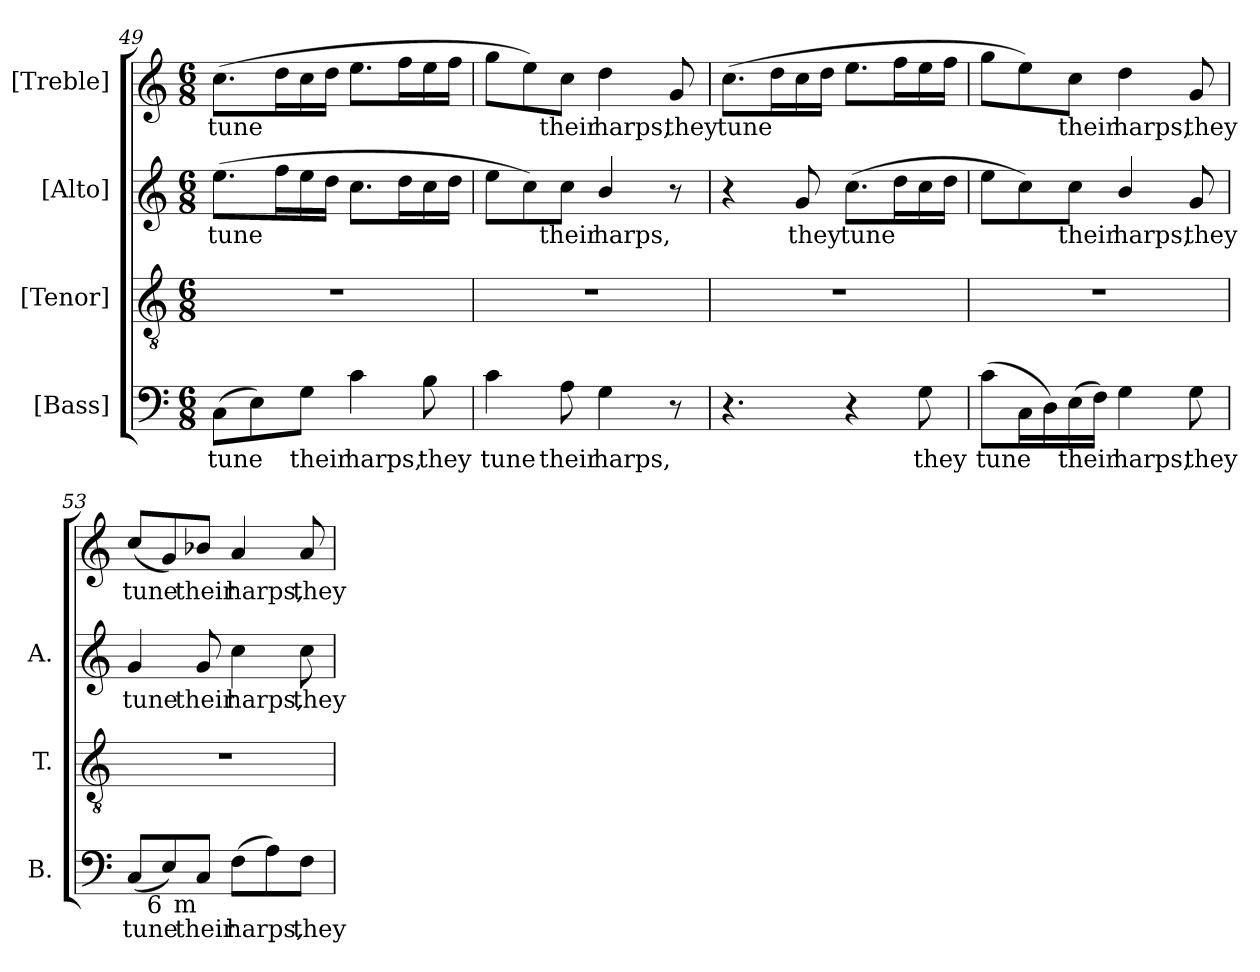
**kern	**text	**kern	**kern	**text	**kern	**text
*part4	*part4	*part3	*part2	*part2	*part1	*part1
*staff4	*staff4	*staff3	*staff2	*staff2	*staff1	*staff1
*I"[Bass]	*	*I"[Tenor]	*I"[Alto]	*	*I"[Treble]	*
*I'B.	*	*I'T.	*I'A.	*	*	*
!!LO:LB:g=z
*clefF4	*	*clefGv2	*clefG2	*	*clefG2	*
*	*	*ITrd7c12	*	*	*	*
*k[]	*	*k[]	*k[]	*	*k[]	*
*C:	*	*C:	*C:	*	*C:	*
*M6/8	*	*M6/8	*M6/8	*	*M6/8	*
=49	=49	=49	=49	=49	=49	=49
!	!LO:LY:b:color=#000000	!LO:N:vis=1	!	!	!	!
!	!	!	!	!LO:LY:b:color=#000000	!	!
!	!	!	!	!	!	!LO:LY:b:color=#000000
(8Ci\L	tune	2.r	(8.eei\L	tune	(8.cci\L	tune
8Ei\)	.	.	.	.	.	.
.	.	.	16ffi\L	.	16ddi\L	.
!	!LO:LY:b:color=#000000	!	!	!	!	!
8Gi\J	their	.	16eei\	.	16cci\	.
.	.	.	16ddi\JJ	.	16ddi\JJ	.
!	!LO:LY:b:color=#000000	!	!	!	!	!
4ci\	harps,	.	8.cci\L	.	8.eei\L	.
.	.	.	16ddi\L	.	16ffi\L	.
!	!LO:LY:b:color=#000000	!	!	!	!	!
8Bi\	they	.	16cci\	.	16eei\	.
.	.	.	16ddi\JJ	.	16ffi\JJ	.
=50	=50	=50	=50	=50	=50	=50
!	!LO:LY:b:color=#000000	!LO:N:vis=1	!	!	!	!
4ci\	tune	2.r	8eei\L	.	8ggi\L	.
.	.	.	8cci\)	.	8eei\)	.
!	!LO:LY:b:color=#000000	!	!	!	!	!
!	!	!	!	!LO:LY:b:color=#000000	!	!
!	!	!	!	!	!	!LO:LY:b:color=#000000
8Ai\	their	.	8cci\J	their	8cci\J	their
!	!LO:LY:b:color=#000000	!	!	!	!	!
!	!	!	!	!LO:LY:b:color=#000000	!	!
!	!	!	!	!	!	!LO:LY:b:color=#000000
4Gi\	harps,	.	4bi/	harps,	4ddi\	harps,
!	!	!	!	!	!	!LO:LY:b:color=#000000
8r	.	.	8r	.	8gi/	they
=51	=51	=51	=51	=51	=51	=51
!	!	!LO:N:vis=1	!	!	!	!
!	!	!	!	!	!	!LO:LY:b:color=#000000
4.r	.	2.r	4r	.	(8.cci\L	tune
.	.	.	.	.	16ddi\L	.
!	!	!	!	!LO:LY:b:color=#000000	!	!
.	.	.	8gi/	they	16cci\	.
.	.	.	.	.	16ddi\JJ	.
!	!	!	!	!LO:LY:b:color=#000000	!	!
4r	.	.	(8.cci\L	tune	8.eei\L	.
.	.	.	16ddi\L	.	16ffi\L	.
!	!LO:LY:b:color=#000000	!	!	!	!	!
8Gi\	they	.	16cci\	.	16eei\	.
.	.	.	16ddi\JJ	.	16ffi\JJ	.
=52	=52	=52	=52	=52	=52	=52
!	!LO:LY:b:color=#000000	!LO:N:vis=1	!	!	!	!
(8ci\L	tune	2.r	8eei\L	.	8ggi\L	.
16Ci\L	.	.	8cci\)	.	8eei\)	.
16Di\)	.	.	.	.	.	.
!	!LO:LY:b:color=#000000	!	!	!	!	!
!	!	!	!	!LO:LY:b:color=#000000	!	!
!	!	!	!	!	!	!LO:LY:b:color=#000000
(16Ei\	their	.	8cci\J	their	8cci\J	their
16Fi\JJ)	.	.	.	.	.	.
!	!LO:LY:b:color=#000000	!	!	!	!	!
!	!	!	!	!LO:LY:b:color=#000000	!	!
!	!	!	!	!	!	!LO:LY:b:color=#000000
4Gi\	harps,	.	4bi/	harps,	4ddi\	harps,
!	!LO:LY:b:color=#000000	!	!	!	!	!
!	!	!	!	!LO:LY:b:color=#000000	!	!
!	!	!	!	!	!	!LO:LY:b:color=#000000
8Gi\	they	.	8gi/	they	8gi/	they
!!LO:LB:g=z
=53	=53	=53	=53	=53	=53	=53
!	!LO:LY:b:color=#000000	!LO:N:vis=1	!	!	!	!
!	!	!	!	!LO:LY:b:color=#000000	!	!
!	!	!	!	!	!	!LO:LY:b:color=#000000
(8Ci/L	tune	2.r	4gi/	tune	(8cci/L	tune
!LO:TX:b:rj:t=6	!	!	!	!	!	!
8Ei/)	.	.	.	.	8gi/)	.
!	!LO:LY:b:color=#000000	!	!	!	!	!
!	!	!	!	!LO:LY:b:color=#000000	!	!
!LO:TX:b:rj:t=m	!	!	!	!	!	!
!	!	!	!	!	!	!LO:LY:b:color=#000000
8Ci/J	their	.	8gi/	their	8b-Xi/J	their
!	!LO:LY:b:color=#000000	!	!	!	!	!
!	!	!	!	!LO:LY:b:color=#000000	!	!
!	!	!	!	!	!	!LO:LY:b:color=#000000
(8Fi\L	harps,	.	4cci\	harps,	4ai/	harps,
8Ai\)	.	.	.	.	.	.
!	!LO:LY:b:color=#000000	!	!	!	!	!
!	!	!	!	!LO:LY:b:color=#000000	!	!
!	!	!	!	!	!	!LO:LY:b:color=#000000
8Fi\J	they	.	8cci\	they	8ai/	they
=	=	=	=	=	=	=
*-	*-	*-	*-	*-	*-	*-
